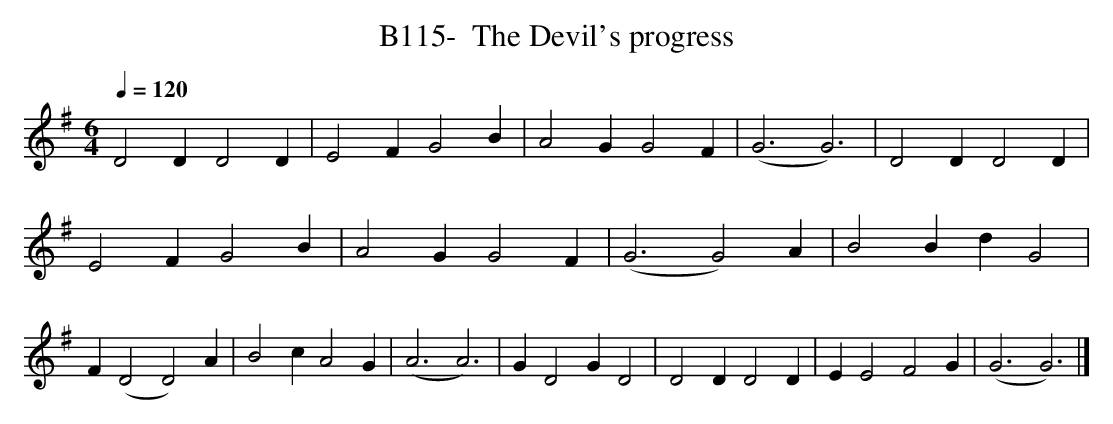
X:1
T:B115-  The Devil's progress
Q:1/4=120
L:1/4
M:6/4
K:G
D2DD2D|E2FG2B|A2GG2F|(G3G3)|\
D2DD2D|E2FG2B|A2GG2F|(G3G2)A|\
B2BdG2|F(D2D2)A|B2cA2G|(A3A3)|\
GD2GD2|D2DD2D|EE2F2G|(G3G3)|]
